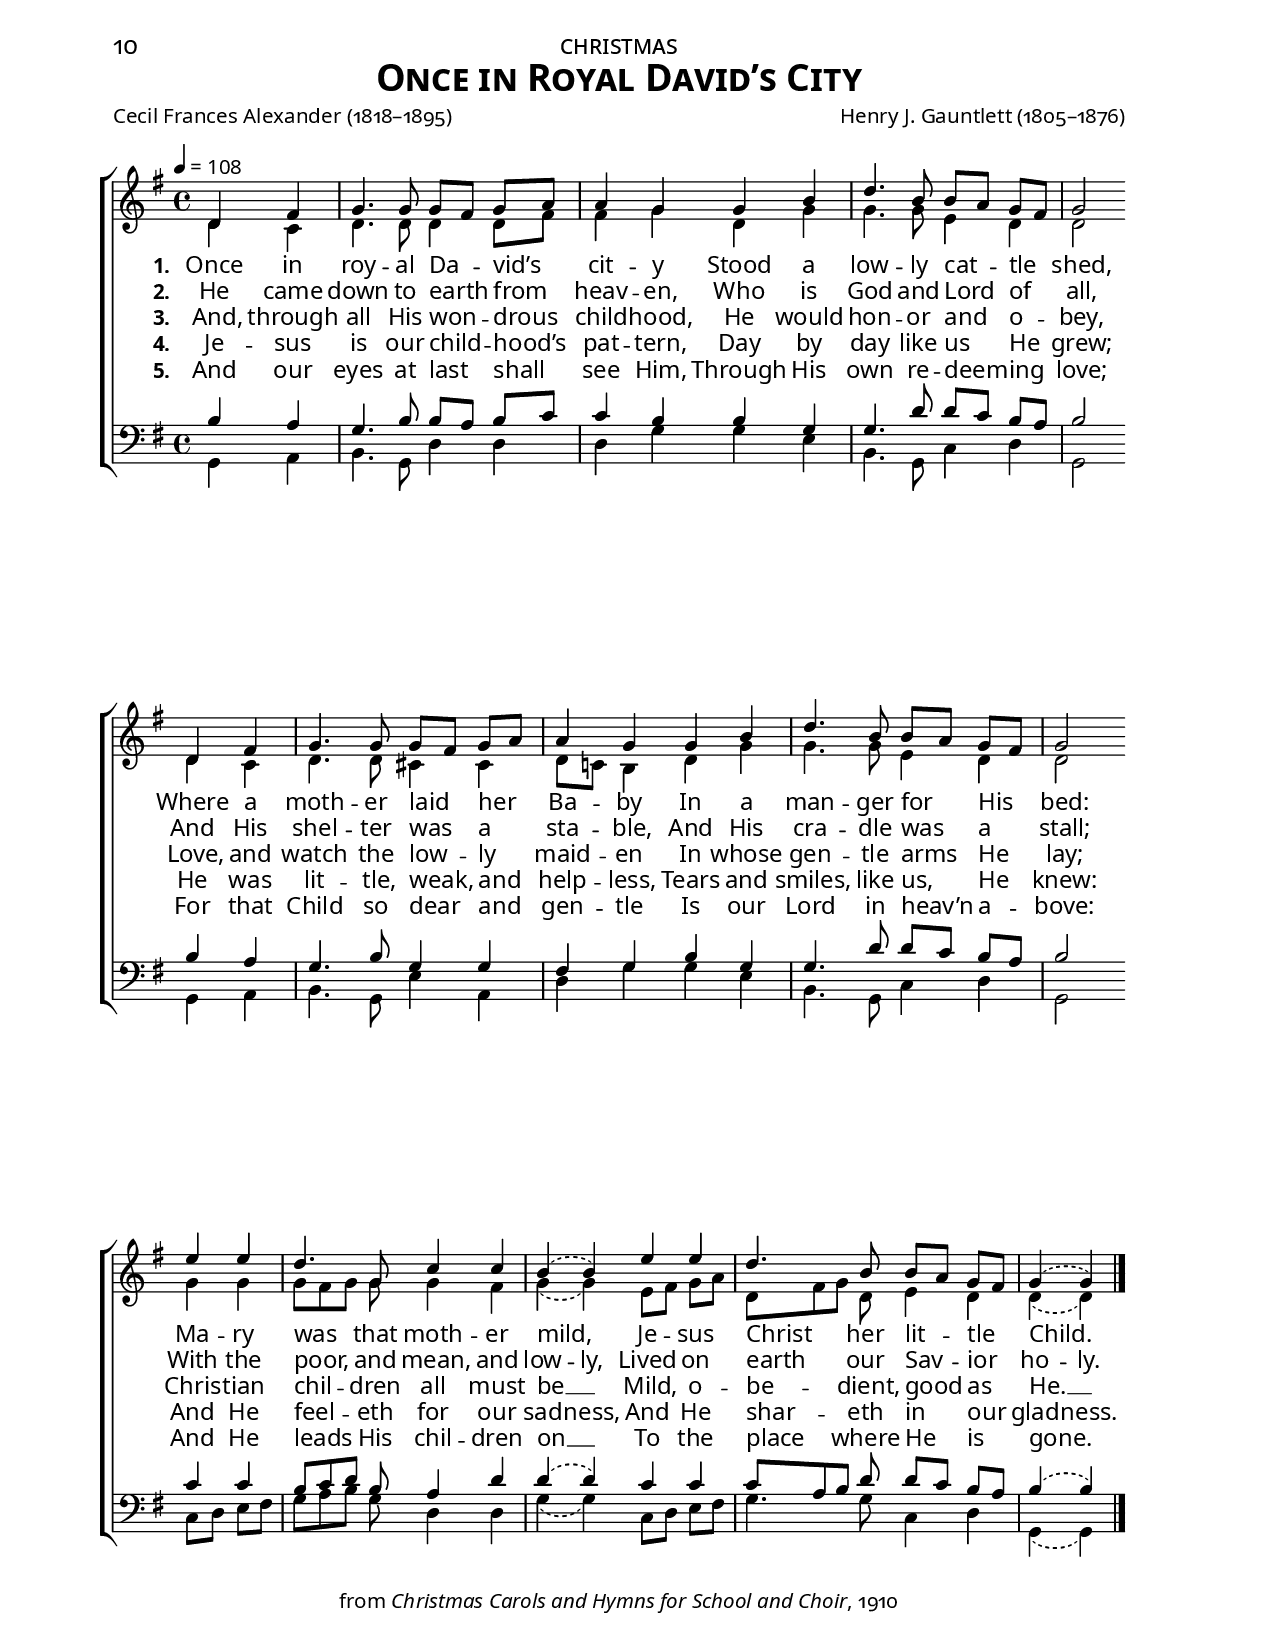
\version "2.14.2"
\include "util.ly"
\header {
  title = \markup{\override #'(font-name . "Garamond Premier Pro Semibold"){ \abs-fontsize #18 \smallCapsOldStyle"Once in Royal David’s City"}}
  poet = \markup\oldStyleNum"Cecil Frances Alexander (1818–1895)"
  composer = \markup\oldStyleNum"Henry J. Gauntlett (1805–1876)"
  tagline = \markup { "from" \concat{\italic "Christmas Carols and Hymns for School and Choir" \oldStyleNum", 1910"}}
}
\paper {
  paper-height = 11\in
  paper-width = 8.5\in
  indent = 0\in
  %system-system-spacing = #'((basic-distance . 10) (padding . 0))
  %system-system-spacing =
  %  #'((basic-distance . 0)
  %     (minimum-distance . 0)
  %     (padding . -0.35)
  %     (stretchability . 100))
%{IF_LESSER
  markup-system-spacing #'stretchability = 50
  top-markup-spacing #'stretchability = 30
  last-bottom-spacing #'stretchability = 60
%}%END_IF_LESSER
  ragged-last-bottom = ##f
  ragged-bottom = ##f
  two-sided = ##t
  inner-margin = 1\in
  outer-margin = 0.75\in
  top-margin = 0.26\in
  bottom-margin = 0.25\in
  first-page-number = #010
  print-first-page-number = ##t
  headerLine = \markup{\override #'(font-name . "Garamond Premier Pro") \smallCapsOldStyle"christmas"}
  oddHeaderMarkup = \markup\fill-line{
     \override #'(font-name . "Garamond Premier Pro")\abs-fontsize #12.5
     \combine 
        \fill-line{"" \on-the-fly #print-page-number-check-first
        \oldStylePageNum""
        }
        \fill-line{\headerLine}
  }
  evenHeaderMarkup = \markup {
     \override #'(font-name . "Garamond Premier Pro")\abs-fontsize #12.5
     \combine
        \on-the-fly #print-page-number-check-first
        \oldStylePageNum""
        \fill-line{\headerLine}
  }
}
#(set-global-staff-size 18) \paper{ #(define fonts (make-pango-font-tree "Garamond Premier Pro" "Garamond Premier Pro" "Garamond Premier Pro" (/ 18 20))) }
global = {
  \key g \major
  \time 4/4
  \autoBeamOff
}

sopMusic = \relative c' {
  \tempo 4 = 108
  \partial 2 d4 fis |
  g4. g8 g[ fis] g[ a] |
  a4 g g b |
  
  d4. b8 b[ a] g[ fis] |
  g2 \bar""\break d4 fis |
  g4. g8 g[ fis] g[ a] |
  
  a4 g g b |
  d4. b8 b[ a] g[ fis] |
  g2 \bar""\break e'4 e |
  
  d4. g,8 c4 c |
  \slurDashed b4( b) e e |
  \slurSolid d4. b8 b[ a] g[ fis] |
  \partial 2 \slurDashed g4( g) \bar "|."
}
sopWords = \lyricmode {
  
}

altoMusic = \relative c' {
  d4 c |
  d4. d8 d4 d8[ fis] |
  fis4 g d g |
  g4. g8 e4 d |
  d2 d4 c |
  
  d4. d8 cis4 cis |
  d8[ c!] b4 d g |
  g4. g8 e4 d |
  d2 g4 g |
  
  g8[ fis g] g g4 fis |
  \slurDashed g4( g) e8[ fis] g[ a] |
  d,[ fis g] d e4 d |
  d( d) \bar "|."
}
altoWords = \lyricmode {
  \dropLyricsIX
  \set stanza = #"1. "
  \set ignoreMelismata = ##t
  Once in roy -- al Da -- _ vid’s _ cit -- y
  Stood a low -- ly cat -- _ tle _ shed,
  Where a moth -- er laid _ her _ Ba -- by
  In a man -- ger for _ His _ bed:
  \set associatedVoice = "tenors"
  Ma -- ry was _ _ that moth -- er mild, _
  Je -- sus Christ _ _ her lit -- _ tle _ Child. _
}
altoWordsII = \lyricmode {
  \dropLyricsIX
  \set stanza = #"2. "
  \set ignoreMelismata = ##t
  He came down to earth _ from _ heav -- en,
  Who is God and Lord _ of _ all,
  And His shel -- ter was _ a _ sta -- ble,
  And His cra -- dle was _ a _ stall;
  \set associatedVoice = "tenors"
  With the poor, _ _ and mean, and low -- ly,
  Lived on earth _ _ our Sav -- _ ior _ ho -- ly.
}
altoWordsIII = \lyricmode {
  \dropLyricsIX
  \set stanza = #"3. "
  And, through all His won -- drous child -- hood,
    He would hon -- or and o -- bey,
  Love, and watch the low -- ly maid -- en
    In whose gen -- tle arms He lay;
  \set associatedVoice = "tenors"
  Chris -- tian chil -- dren all must be __
  Mild, o -- be -- dient, good as He. __
}
altoWordsIV = \lyricmode {
  \dropLyricsIX
  \set stanza = #"4. "
  \set ignoreMelismata = ##t
  Je -- sus is our child -- _ hood’s _ pat -- tern,
  Day by day like us _ He _ grew;
  He was lit -- tle, weak, _ and _ help -- less,
  Tears and smiles, like us, _ He _ knew:
  \set associatedVoice = "tenors"
  And He feel -- _ _ eth for our sad -- ness,
  And He shar -- _ _ eth in _ our _ glad -- ness.
}
altoWordsV = \lyricmode {
  \dropLyricsIX
  \set ignoreMelismata = ##t
  \set stanza = #"5. "
  And our eyes at last _ shall _ see Him,
  Through His own re -- deem -- _ ing _ love;
  For that Child so dear _ and _ gen -- tle
  Is our Lord in heav’n _ a -- _ bove:
  \set associatedVoice = "tenors"
  And He leads _ _ His chil -- dren on __ _
  To the place _ _ where He _ is _ gone. _
}

tenorMusic = \relative c' {
  b4 a |
  g4. b8 b[ a] b[ c] |
  c4 b b g |
  g4. d'8 d[ c] b[ a] |
  b2 b4 a |
  
  g4. b8 g4 g |
  fis g b g |
  g4. d'8 d[ c] b[ a] |
  b2 c4 c |
  
  b8[ c d] b a4 d |
  \slurDashed d4( d) c c |
  c8[ a b] d d[ c] b[ a] |
  b4( b) \bar "|."
}
tenorWords = \lyricmode {

}

bassMusic = \relative c {
  g4 a |
  b4. g8 d'4 d |
  d g g e |
  b4. g8 c4 d |
  g,2 g4 a |
  
  b4. g8 e'4 a, |
  d g g e |
  b4. g8 c4 d |
  g,2 c8[ d] e[ fis] |
  
  g[ a b] g d4 d |  
  \slurDashed g4( g) c,8[ d] e[ fis] |
  g4. g8 c,4 d |
  g,( g) \bar "|."
}
bassWords = \lyricmode {

}

\score {
  <<
   \new ChoirStaff <<
%    \new Lyrics = sopranos \with { \override VerticalAxisGroup #'nonstaff-relatedstaff-spacing = #'((basic-distance . 1)) }
    \new Staff = women <<
      \new Voice = "sopranos" { \voiceOne << \global \sopMusic >> }
      \new Voice = "altos" { \voiceTwo << \global \altoMusic >> }
    >>
   \new Staff = men <<
      \clef bass
      \new Voice = "tenors" { \voiceOne << \global \tenorMusic >> }
      \new Voice = "basses" { \voiceTwo << \global \bassMusic >> }
    >>
    \new Lyrics \with { alignAboveContext = #"women" } \lyricsto "sopranos" \sopWords
    \new Lyrics = "altosV"  \with { alignBelowContext = #"women" } \lyricsto "sopranos" \altoWordsV
    \new Lyrics = "altosIV"  \with { alignBelowContext = #"women" } \lyricsto "sopranos" \altoWordsIV
    \new Lyrics = "altosIII"  \with { alignBelowContext = #"women" } \lyricsto "sopranos" \altoWordsIII
    \new Lyrics = "altosII"  \with { alignBelowContext = #"women" } \lyricsto "sopranos" \altoWordsII
    \new Lyrics = "altos"  \with { alignBelowContext = #"women" \override VerticalAxisGroup #'nonstaff-relatedstaff-spacing = #'((padding . -0.5)) } \lyricsto "sopranos" \altoWords
    \new Lyrics \with { alignAboveContext = #"men" \override VerticalAxisGroup #'nonstaff-relatedstaff-spacing = #'((basic-distance . 1)) } \lyricsto "tenors" \tenorWords
    \new Lyrics \with { alignBelowContext = #"men" \override VerticalAxisGroup #'nonstaff-relatedstaff-spacing = #'((basic-distance . 1)) } \lyricsto "basses" \bassWords
  >>
%    \new PianoStaff << \new Staff { \new Voice { \pianoRH } } \new Staff { \clef "bass" \pianoLH } >>
  >>
  \layout {
  \context {
    \Lyrics
    \override LyricText #'font-size = #1.3
  }
    \context {
      \Score
      %\override SpacingSpanner #'base-shortest-duration = #(ly:make-moment 1 8)
      %\override SpacingSpanner #'common-shortest-duration = #(ly:make-moment 1 4)
    }
    \context {
      % Remove all empty staves
      % \Staff \RemoveEmptyStaves \override VerticalAxisGroup #'remove-first = ##t
    }
    \context {
      \Lyrics
      \override LyricText #'X-offset = #center-on-word
    }
  }
}

